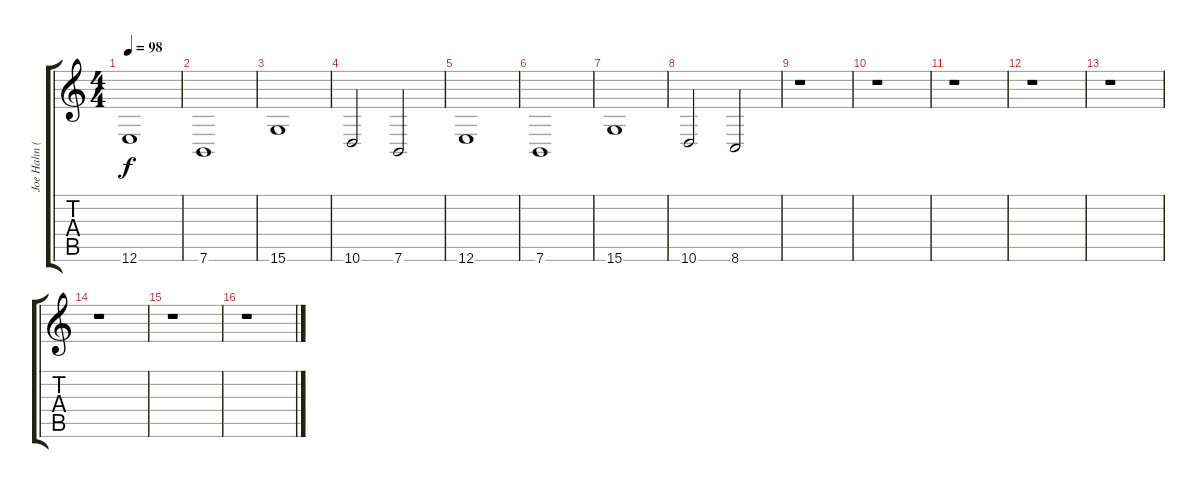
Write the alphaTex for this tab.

\track ("Joe Hahn (Sampler)" "Joe Hahn (") {instrument stringensemble2}
\staff {score tabs}
\tuning (E4 B3 G3 D3 A2 E2) {hide}
\ts (4 4)
\tempo 98
\clef g2
\ks c
12.6.1{dy f} |
7.6.1 |
15.6.1 |
10.6.2 7.6.2 |
12.6.1 |
7.6.1 |
15.6.1 |
10.6.2 8.6.2 |
r.1 |
r.1 |
r.1 |
r.1 |
r.1 |
r.1 |
r.1 |
r.1
